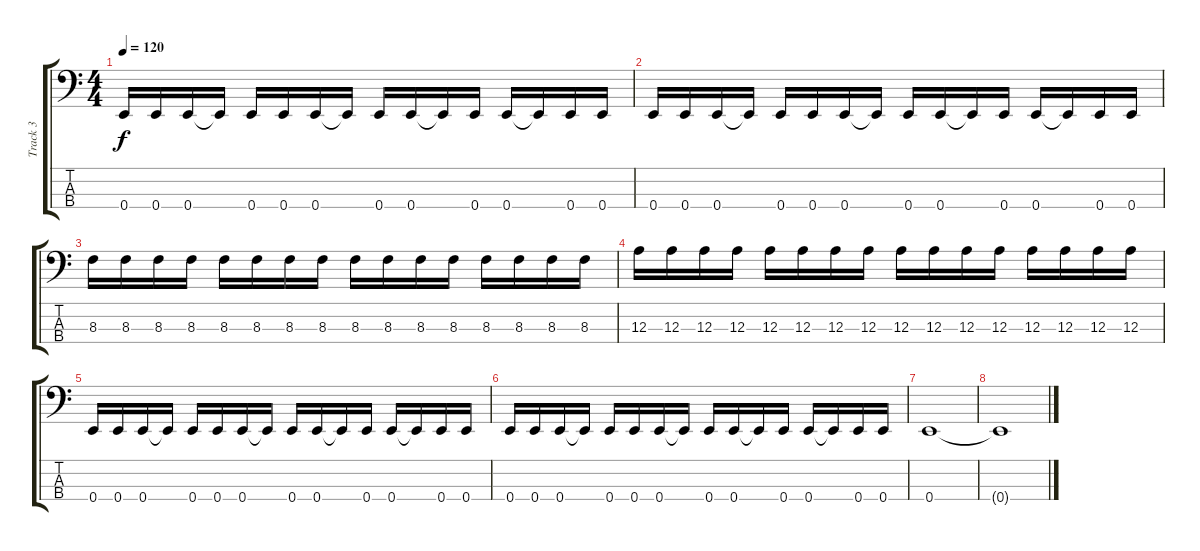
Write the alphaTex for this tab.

\track ("Track 3" "Track 3") {instrument electricbassfinger}
\staff {score tabs}
\tuning (G2 D2 A1 E1) {hide}
\ts (4 4)
\tempo 120
\clef f4
\ks c
0.4.16{dy f} 0.4.16 0.4.16 0.4{t}.16 0.4.16 0.4.16 0.4.16 0.4{t}.16 0.4.16 0.4.16 0.4{t}.16 0.4.16 0.4.16 0.4{t}.16 0.4.16 0.4.16 |
0.4.16 0.4.16 0.4.16 0.4{t}.16 0.4.16 0.4.16 0.4.16 0.4{t}.16 0.4.16 0.4.16 0.4{t}.16 0.4.16 0.4.16 0.4{t}.16 0.4.16 0.4.16 |
8.3.16 8.3.16 8.3.16 8.3.16 8.3.16 8.3.16 8.3.16 8.3.16 8.3.16 8.3.16 8.3.16 8.3.16 8.3.16 8.3.16 8.3.16 8.3.16 |
12.3.16 12.3.16 12.3.16 12.3.16 12.3.16 12.3.16 12.3.16 12.3.16 12.3.16 12.3.16 12.3.16 12.3.16 12.3.16 12.3.16 12.3.16 12.3.16 |
0.4.16 0.4.16 0.4.16 0.4{t}.16 0.4.16 0.4.16 0.4.16 0.4{t}.16 0.4.16 0.4.16 0.4{t}.16 0.4.16 0.4.16 0.4{t}.16 0.4.16 0.4.16 |
0.4.16 0.4.16 0.4.16 0.4{t}.16 0.4.16 0.4.16 0.4.16 0.4{t}.16 0.4.16 0.4.16 0.4{t}.16 0.4.16 0.4.16 0.4{t}.16 0.4.16 0.4.16 |
0.4.1 |
0.4{t}.1
